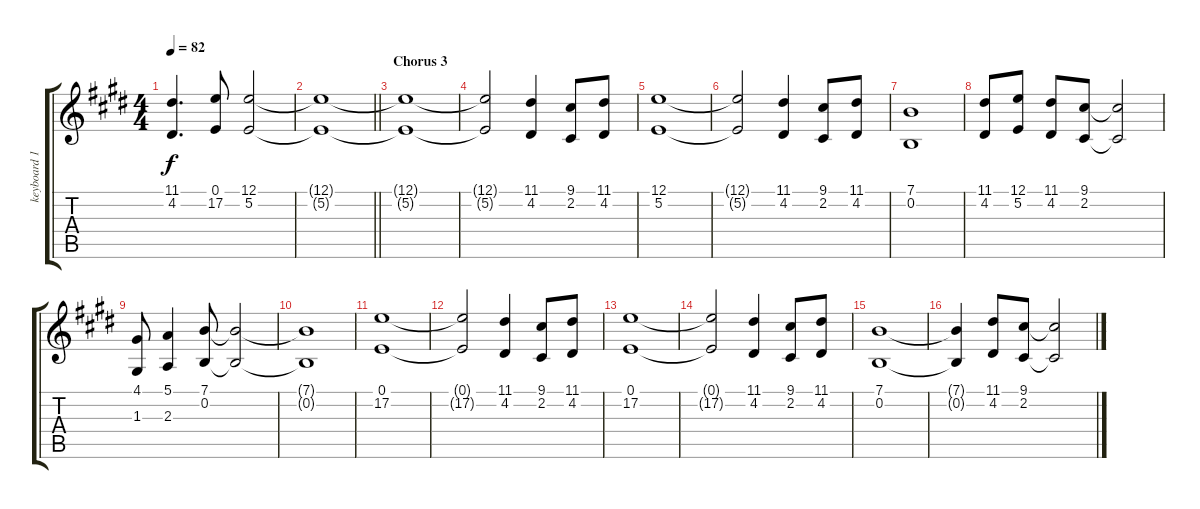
\track ("keyboard 1" "keyboard 1") {instrument stringensemble2}
\staff {score tabs}
\tuning (E4 B3 G3 D3 A2 E2) {hide}
\ts (4 4)
\tempo 82
\clef g2
\ks e
(11.1 4.2).4{d dy f} (0.1 17.2).8 (12.1 5.2).2 |
\barLineRight lightlight
(12.1{t} 5.2{t}).1 |
\section ("" "Chorus 3")
(12.1{t} 5.2{t}).1 |
(12.1{t} 5.2{t}).2 (11.1 4.2).4 (9.1 2.2).8 (11.1 4.2).8 |
(12.1 5.2).1 |
(12.1{t} 5.2{t}).2 (11.1 4.2).4 (9.1 2.2).8 (11.1 4.2).8 |
(7.1 0.2).1 |
(11.1 4.2).8 (12.1 5.2).8 (11.1 4.2).8 (9.1 2.2).8 (9.1{t} 2.2{t}).2 |
(4.1 1.3).8 (5.1 2.3).4 (7.1 0.2).8 (7.1{t} 0.2{t}).2 |
(7.1{t} 0.2{t}).1 |
(0.1 17.2).1 |
(0.1{t} 17.2{t}).2 (11.1 4.2).4 (9.1 2.2).8 (11.1 4.2).8 |
(0.1 17.2).1 |
(0.1{t} 17.2{t}).2 (11.1 4.2).4 (9.1 2.2).8 (11.1 4.2).8 |
(7.1 0.2).1 |
(7.1{t} 0.2{t}).4 (11.1 4.2).8 (9.1 2.2).8 (9.1{t} 2.2{t}).2
